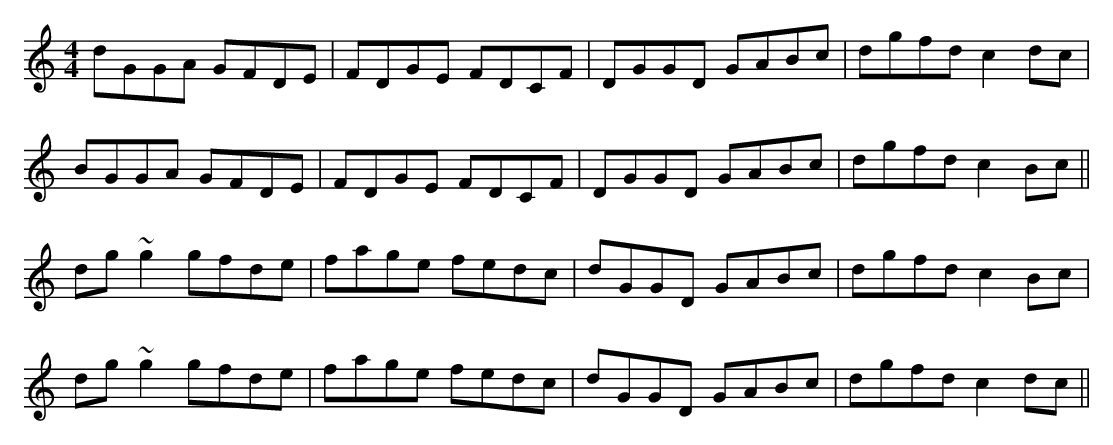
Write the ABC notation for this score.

X:1
M:4/4
K:Gmix
dGGA GFDE|FDGE FDCF|DGGD GABc|dgfd c2dc|
BGGA GFDE|FDGE FDCF|DGGD GABc|dgfd c2Bc||
dg~g2 gfde|fage fedc|dGGD GABc|dgfd c2Bc|
dg~g2 gfde|fage fedc|dGGD GABc|dgfd c2dc||
